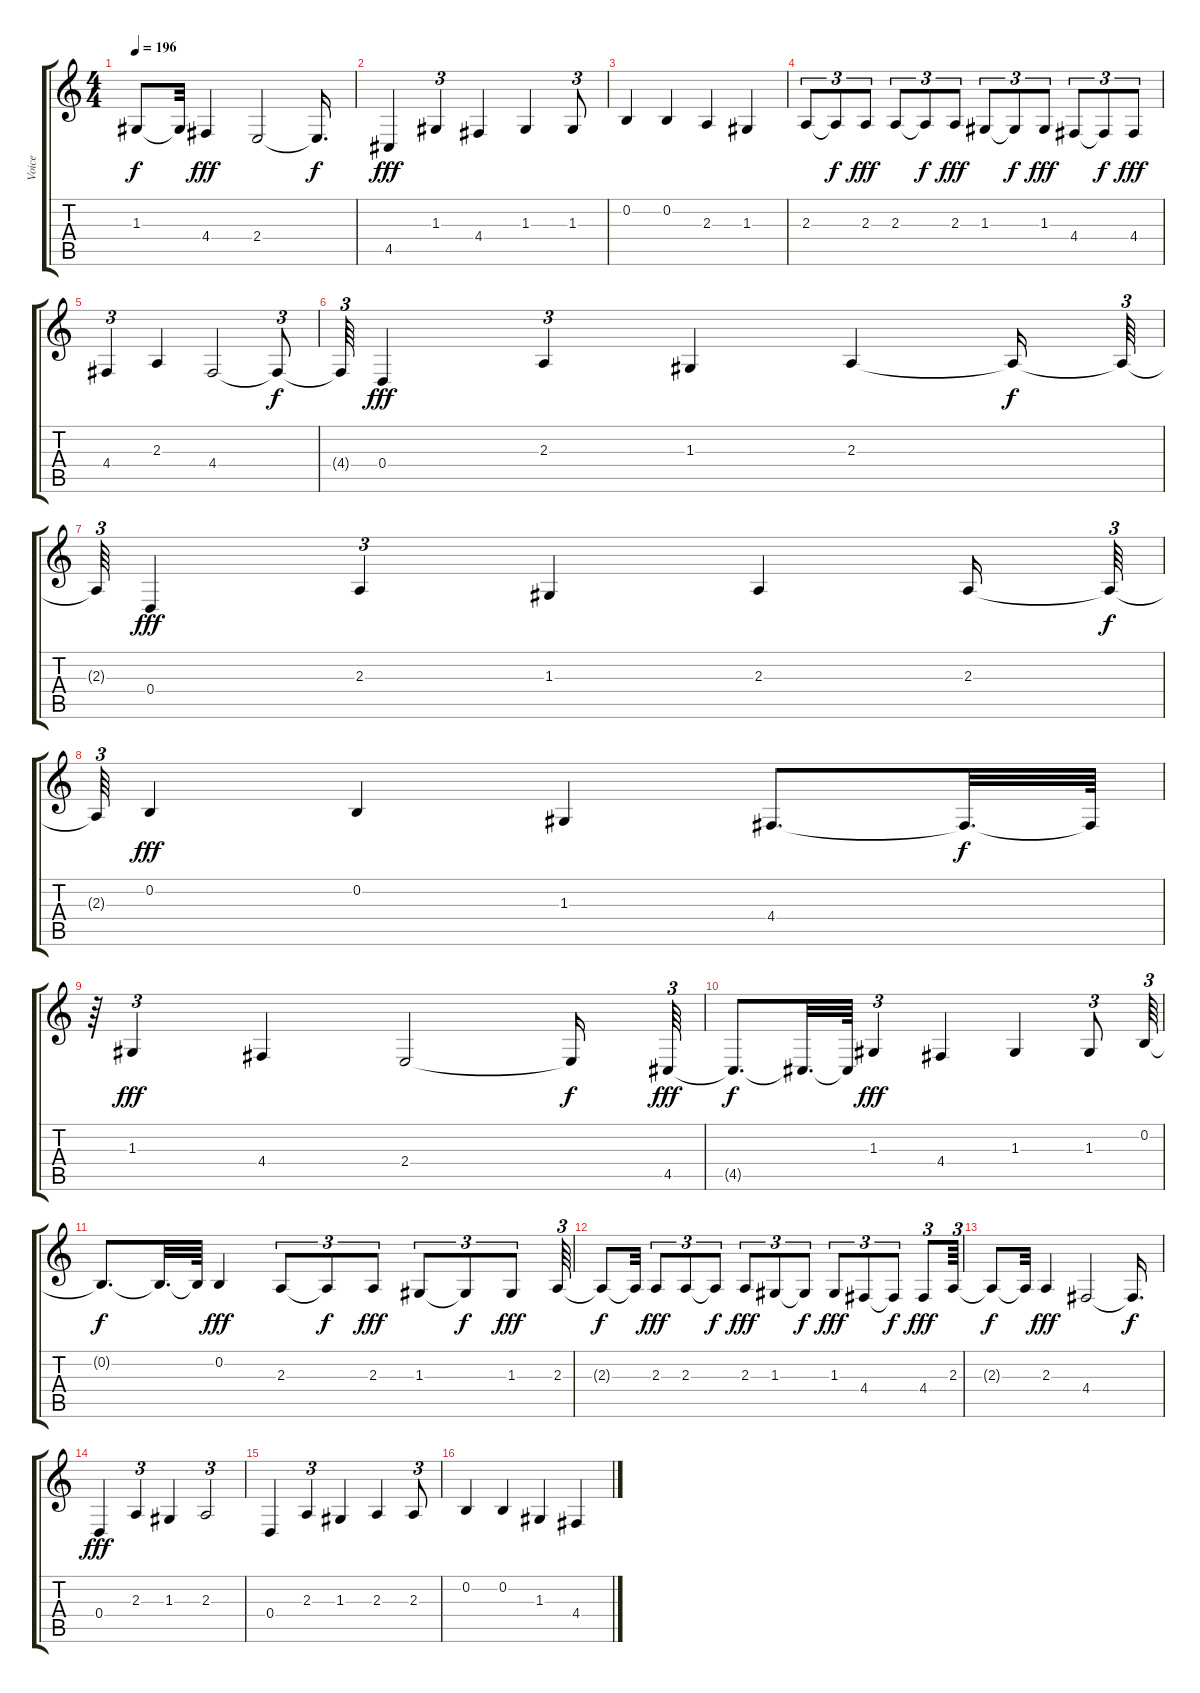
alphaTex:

\track ("Voice" "Voice") {instrument pad1newage}
\staff {score tabs}
\tuning (E4 B3 G3 D3 A2 E2) {hide}
\ts (4 4)
\tempo 196
\clef g2
\ks c
1.3{t}.8{dy f} 1.3{t}.32 4.4.4{dy fff} 2.4.2 2.4{t}.16{d dy f} |
4.5.4{dy fff} 1.3.4{tu (3 2)} 4.4.4 1.3.4 1.3.8{tu (3 2)} |
0.2.4 0.2.4 2.3.4 1.3.4 |
2.3.8{tu (3 2)} 2.3{t}.8{tu (3 2) dy f} 2.3.8{tu (3 2) dy fff} 2.3.8{tu (3 2)} 2.3{t}.8{tu (3 2) dy f} 2.3.8{tu (3 2) dy fff} 1.3.8{tu (3 2)} 1.3{t}.8{tu (3 2) dy f} 1.3.8{tu (3 2) dy fff} 4.4.8{tu (3 2)} 4.4{t}.8{tu (3 2) dy f} 4.4.8{tu (3 2) dy fff} |
4.4.4{tu (3 2)} 2.3.4 4.4.2 4.4{t}.8{tu (3 2) dy f} |
4.4{t}.64{tu (3 2)} 0.4.4{dy fff} 2.3.4{tu (3 2)} 1.3.4 2.3.4 2.3{t}.16{dy f} 2.3{t}.64{tu (3 2)} |
2.3{t}.64{tu (3 2)} 0.4.4{dy fff} 2.3.4{tu (3 2)} 1.3.4 2.3.4 2.3.16 2.3{t}.64{tu (3 2) dy f} |
2.3{t}.64{tu (3 2)} 0.2.4{dy fff} 0.2.4 1.3.4 4.4.8{d} 4.4{t}.32{d dy f} 4.4{t}.64 |
r.64{tu (3 2)} 1.3.4{tu (3 2) dy fff} 4.4.4 2.4.2 2.4{t}.16{dy f} 4.5.64{tu (3 2) dy fff} |
4.5{t}.8{d dy f} 4.5{t}.32{d} 4.5{t}.64 1.3.4{tu (3 2) dy fff} 4.4.4 1.3.4 1.3.8{tu (3 2)} 0.2.64{tu (3 2)} |
0.2{t}.8{d dy f} 0.2{t}.32{d} 0.2{t}.64 0.2.4{dy fff} 2.3.8{tu (3 2)} 2.3{t}.8{tu (3 2) dy f} 2.3.8{tu (3 2) dy fff} 1.3.8{tu (3 2)} 1.3{t}.8{tu (3 2) dy f} 1.3.8{tu (3 2) dy fff} 2.3.64{tu (3 2)} |
2.3{t}.8{dy f} 2.3{t}.32 2.3.8{tu (3 2) dy fff} 2.3.8{tu (3 2)} 2.3{t}.8{tu (3 2) dy f} 2.3.8{tu (3 2) dy fff} 1.3.8{tu (3 2)} 1.3{t}.8{tu (3 2) dy f} 1.3.8{tu (3 2) dy fff} 4.4.8{tu (3 2)} 4.4{t}.8{tu (3 2) dy f} 4.4.8{tu (3 2) dy fff} 2.3.64{tu (3 2)} |
2.3{t}.8{dy f} 2.3{t}.32 2.3.4{dy fff} 4.4.2 4.4{t}.16{d dy f} |
0.4.4{dy fff} 2.3.4{tu (3 2)} 1.3.4 2.3.2{tu (3 2)} |
0.4.4 2.3.4{tu (3 2)} 1.3.4 2.3.4 2.3.8{tu (3 2)} |
0.2.4 0.2.4 1.3.4 4.4.4
